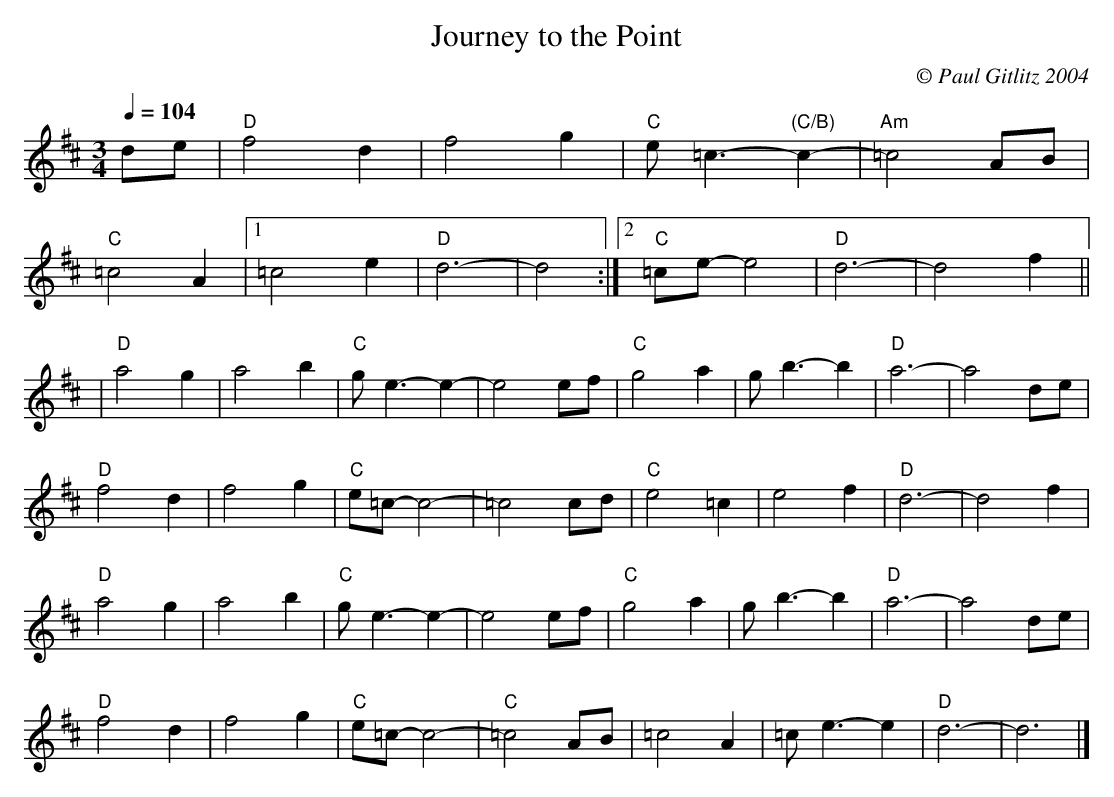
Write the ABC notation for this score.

X:1
T:Journey to the Point
M:3/4
L:1/4
Q:104
C:© Paul Gitlitz 2004
K:D
d/e/|"D"f2d |f2g|"C"e<=c-"(C/B)"c-|"Am"=c2A/B/ |!
"C"=c2A|1=c2e|"D" d3-|d2:|2"C"=c/e/-e2|"D"d3-|d2f ||!
|"D"a2g|a2b|"C"g<e-e-|e2e/f/|
"C" g2a| g<b-b|"D"a3-|a2 d/e/|!
"D"f2d|f2g|"C" e/=c/-c2-|=c2c/d/|
"C"e2=c|e2f|"D"d3-|d2f|!
"D"a2g|a2b|"C"g<e-e-|e2e/f/|
"C" g2a| g<b-b|"D"a3-|a2 d/e/|!
"D"f2d|f2g|"C" e/=c/-c2-|"C"=c2A/B/|
=c2A|=c<e-e|"D"d3-|d3|]
